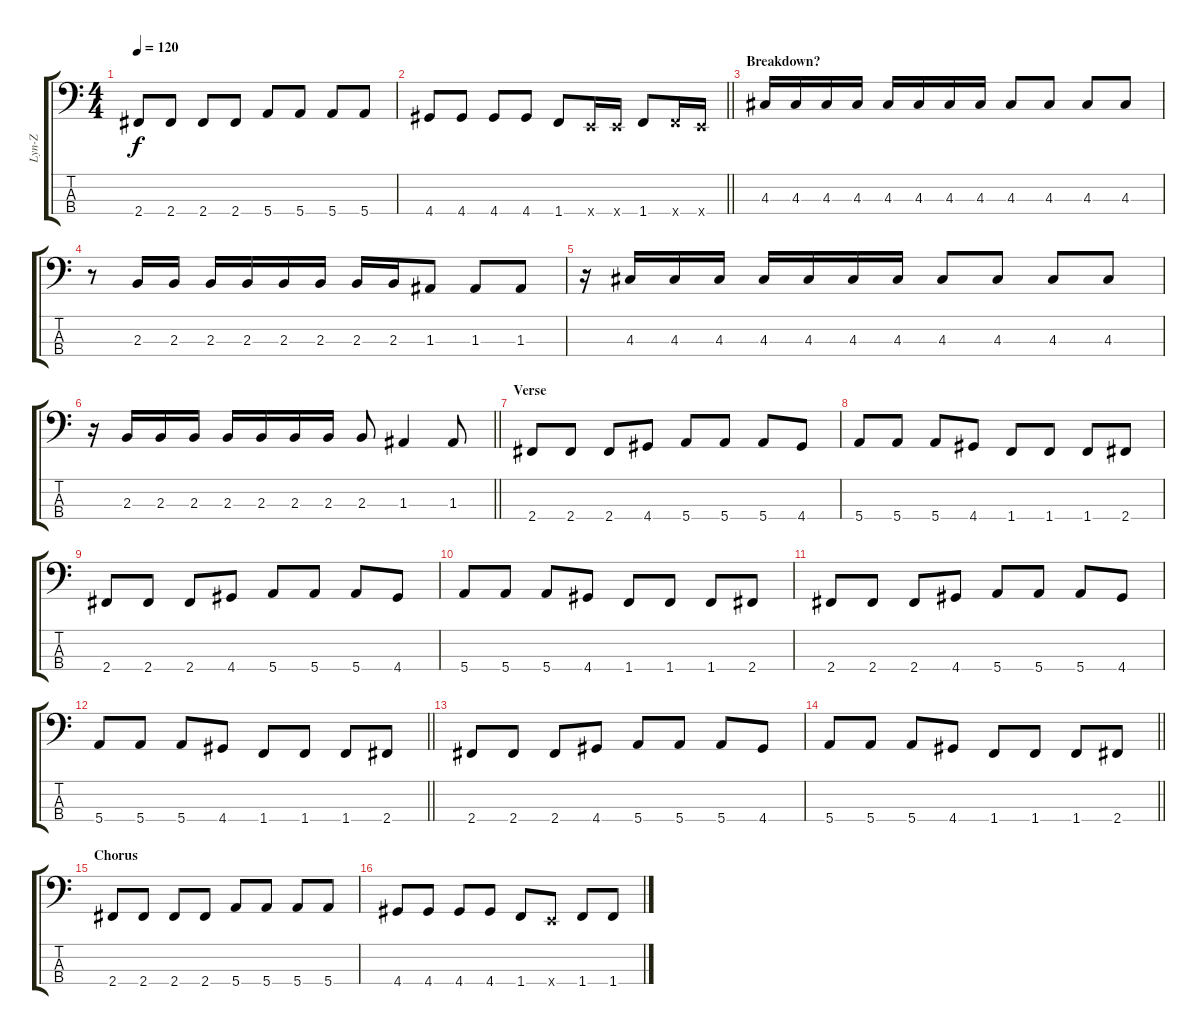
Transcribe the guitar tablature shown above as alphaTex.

\track ("Lyn-Z" "Lyn-Z") {instrument electricbassfinger}
\staff {score tabs}
\tuning (G2 D2 A1 E1) {hide}
\ts (4 4)
\tempo 120
\clef f4
\ks c
2.4.8{dy f} 2.4.8 2.4.8 2.4.8 5.4.8 5.4.8 5.4.8 5.4.8 |
\barLineRight lightlight
4.4.8 4.4.8 4.4.8 4.4.8 1.4.8 0.4{x}.16 0.4{x}.16 1.4.8 1.4{x}.16 0.4{x}.16 |
\section ("" "Breakdown?")
4.3.16 4.3.16 4.3.16 4.3.16 4.3.16 4.3.16 4.3.16 4.3.16 4.3.8 4.3.8 4.3.8 4.3.8 |
r.8 2.3.16 2.3.16 2.3.16 2.3.16 2.3.16 2.3.16 2.3.16 2.3.16 1.3.8 1.3.8 1.3.8 |
r.16 4.3.16 4.3.16 4.3.16 4.3.16 4.3.16 4.3.16 4.3.16 4.3.8 4.3.8 4.3.8 4.3.8 |
\barLineRight lightlight
r.16 2.3.16 2.3.16 2.3.16 2.3.16 2.3.16 2.3.16 2.3.16 2.3.8 1.3.4 1.3.8 |
\section ("" "Verse")
2.4.8 2.4.8 2.4.8 4.4.8 5.4.8 5.4.8 5.4.8 4.4.8 |
5.4.8 5.4.8 5.4.8 4.4.8 1.4.8 1.4.8 1.4.8 2.4.8 |
2.4.8 2.4.8 2.4.8 4.4.8 5.4.8 5.4.8 5.4.8 4.4.8 |
5.4.8 5.4.8 5.4.8 4.4.8 1.4.8 1.4.8 1.4.8 2.4.8 |
2.4.8 2.4.8 2.4.8 4.4.8 5.4.8 5.4.8 5.4.8 4.4.8 |
\barLineRight lightlight
5.4.8 5.4.8 5.4.8 4.4.8 1.4.8 1.4.8 1.4.8 2.4.8 |
2.4.8 2.4.8 2.4.8 4.4.8 5.4.8 5.4.8 5.4.8 4.4.8 |
\barLineRight lightlight
5.4.8 5.4.8 5.4.8 4.4.8 1.4.8 1.4.8 1.4.8 2.4.8 |
\section ("" "Chorus")
2.4.8 2.4.8 2.4.8 2.4.8 5.4.8 5.4.8 5.4.8 5.4.8 |
4.4.8 4.4.8 4.4.8 4.4.8 1.4.8 0.4{x}.8 1.4.8 1.4.8
